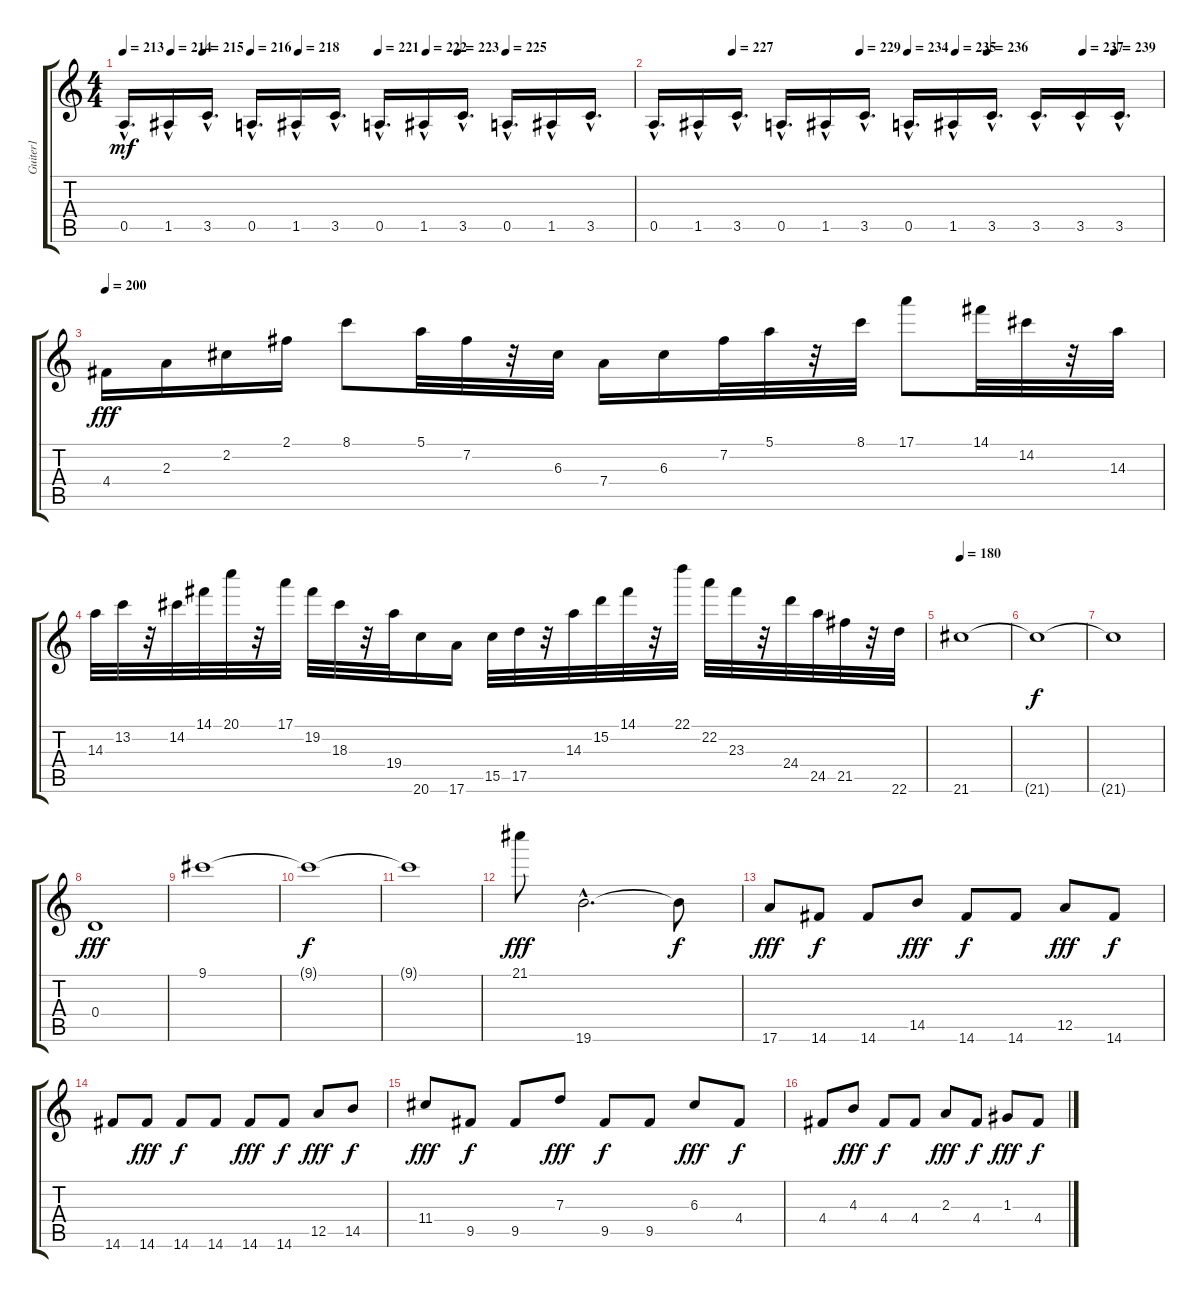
\track ("Guiter1" "Guiter1") {instrument distortionguitar}
\staff {score tabs}
\tuning (E4 B3 G3 D3 A2 E2) {hide}
\ts (4 4)
\tempo 213
\tempo (214 0.09375)
\tempo (215 0.15625)
\tempo (216 0.25)
\tempo (218 0.34375)
\tempo (221 0.5)
\tempo (222 0.59375)
\tempo (223 0.65625)
\tempo (225 0.75)
\clef g2
\ks c
0.5{hac}.16{d dy mf} 1.5{hac}.16 3.5{hac}.16{d} 0.5{hac}.16{d} 1.5{hac}.16 3.5{hac}.16{d} 0.5{hac}.16{d} 1.5{hac}.16 3.5{hac}.16{d} 0.5{hac}.16{d} 1.5{hac}.16 3.5{hac}.16{d} |
\tempo (227 0.15625)
\tempo (229 0.40625)
\tempo (234 0.5)
\tempo (235 0.59375)
\tempo (236 0.65625)
\tempo (237 0.84375)
\tempo (239 0.90625)
0.5{hac}.16{d} 1.5{hac}.16 3.5{hac}.16{d} 0.5{hac}.16{d} 1.5{hac}.16 3.5{hac}.16{d} 0.5{hac}.16{d} 1.5{hac}.16 3.5{hac}.16{d} 3.5{hac}.16{d} 3.5{hac}.16 3.5{hac}.16{d} |
\tempo 200
4.4.16{dy fff} 2.3.16 2.2.16 2.1.16 8.1.8 5.1.32 7.2.32 r.32 6.3.32 7.4.16 6.3.16 7.2.32 5.1.32 r.32 8.1.32 17.1.8 14.1.32 14.2.32 r.32 14.3.32 |
14.3.32 13.2.32 r.32 14.2.32 14.1.32 20.1.32 r.32 17.1.32 19.2.32 18.3.32 r.32 19.4.32 20.6.16 17.6.16 15.5.32 17.5.32 r.32 14.3.32 15.2.32 14.1.32 r.32 22.1.32 22.2.32 23.3.32 r.32 24.4.32 24.5.32 21.5.32 r.32 22.6.32 |
\tempo 180
21.6.1{balance 16} |
21.6{t}.1{dy f} |
21.6{t}.1 |
0.4.1{dy fff} |
9.1.1 |
9.1{t}.1{dy f} |
9.1{t}.1 |
21.1.8{dy fff} 19.6{hac}.2{d} 19.6{t}.8{dy f} |
17.6.8{dy fff} 14.6.8{dy f} 14.6.8 14.5.8{dy fff} 14.6.8{dy f} 14.6.8 12.5.8{dy fff} 14.6.8{dy f} |
14.6.8 14.6.8{dy fff} 14.6.8{dy f} 14.6.8 14.6.8{dy fff} 14.6.8{dy f} 12.5.8{dy fff} 14.5.8{dy f} |
11.4.8{dy fff} 9.5.8{dy f} 9.5.8 7.3.8{dy fff} 9.5.8{dy f} 9.5.8 6.3.8{dy fff} 4.4.8{dy f} |
4.4.8 4.3.8{dy fff} 4.4.8{dy f} 4.4.8 2.3.8{dy fff} 4.4.8{dy f} 1.3.8{dy fff} 4.4.8{dy f}
